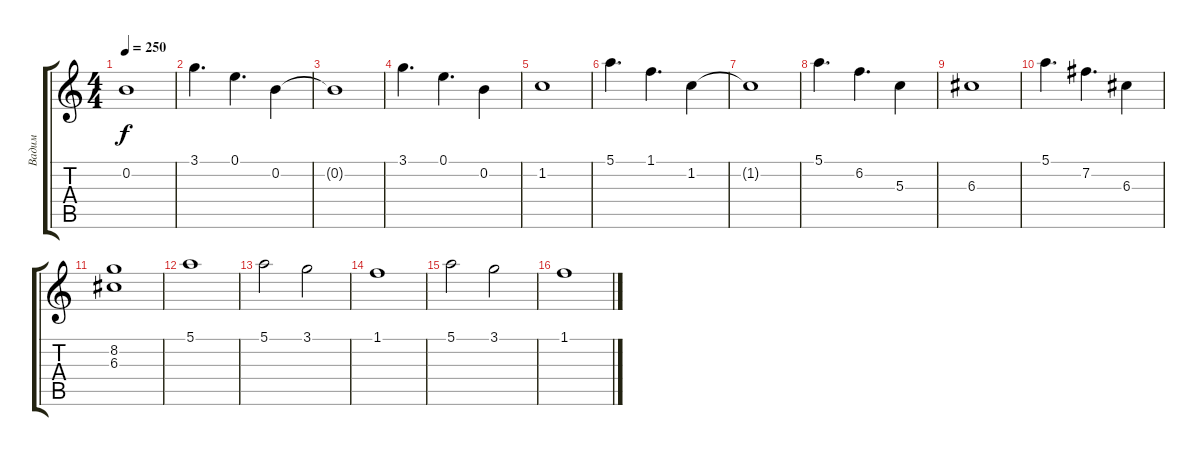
\track ("Вадим" "Вадим") {instrument electricguitarclean}
\staff {score tabs}
\tuning (E4 B3 G3 D3 A2 E2) {hide}
\ts (4 4)
\tempo 250
\clef g2
\ks c
0.2.1{dy f} |
3.1.4{d} 0.1.4{d} 0.2.4 |
0.2{t}.1 |
3.1.4{d} 0.1.4{d} 0.2.4 |
1.2.1 |
5.1.4{d} 1.1.4{d} 1.2.4 |
1.2{t}.1 |
5.1.4{d} 6.2.4{d} 5.3.4 |
6.3.1 |
5.1.4{d} 7.2.4{d} 6.3.4 |
(8.2 6.3).1 |
5.1.1 |
5.1.2 3.1.2 |
1.1.1 |
5.1.2 3.1.2 |
1.1.1
